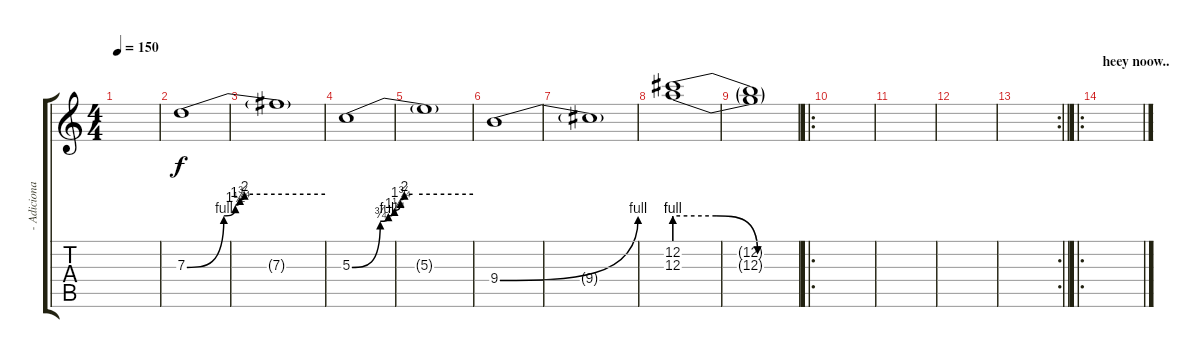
\track ("- Adicional" "- Adiciona") {instrument overdrivenguitar}
\staff {score tabs}
\tuning (E4 B3 G3 D3 A2 E2) {hide}
\ts (4 4)
\tempo 150
\clef g2
\ks c
|
7.3{be (custom 0 0 16 4 21 6 23 7 25 8 60 8)}.1{volume 8} |
7.3{t}.1{volume 0} |
5.3{be (custom 0 0 14 3 18 4 21 5 24 7 26 8 30 8 60 8)}.1{volume 8} |
5.3{t}.1{volume 0} |
9.4{be (bend 0 0 60 4)}.1{volume 8} |
9.4{t}.1{volume 0} |
(12.2{be (custom 0 4 20 4 40 0 60 0)} 12.3{be (custom 0 4 20 4 40 0 60 0)}).1{volume 6} |
(12.2{t} 12.3{t}).1{volume 0} |
\ro
|
|
|
\rc 2
\barLineRight lightlight
|
\ro
\section ("" "heey noow..")
